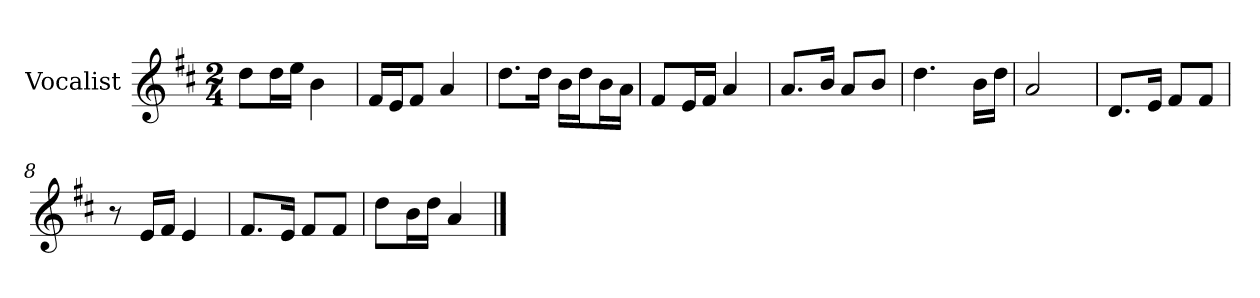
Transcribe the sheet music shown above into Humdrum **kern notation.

**kern
*part1
*staff1
*I"Vocalist
*k[f#c#]
*D:
*M2/4
=
8ddL
16ddL
16eeJJ
4b
=1
16f#LL
16eJ
8f#J
4a
=2
8.ddL
16ddJk
16bLL
16ddJ
16bL
16aJJ
=3
8f#L
16eL
16f#JJ
4a
=4
8.aL
16bJk
8aL
8bJ
=5
4.dd
16bLL
16ddJJ
=6
2a
=7
8.dL
16eJk
8f#L
8f#J
=8
8r
16eLL
16f#JJ
4e
=9
8.f#L
16eJk
8f#L
8f#J
=10
8ddL
16bL
16ddJJ
4a
==
*-
